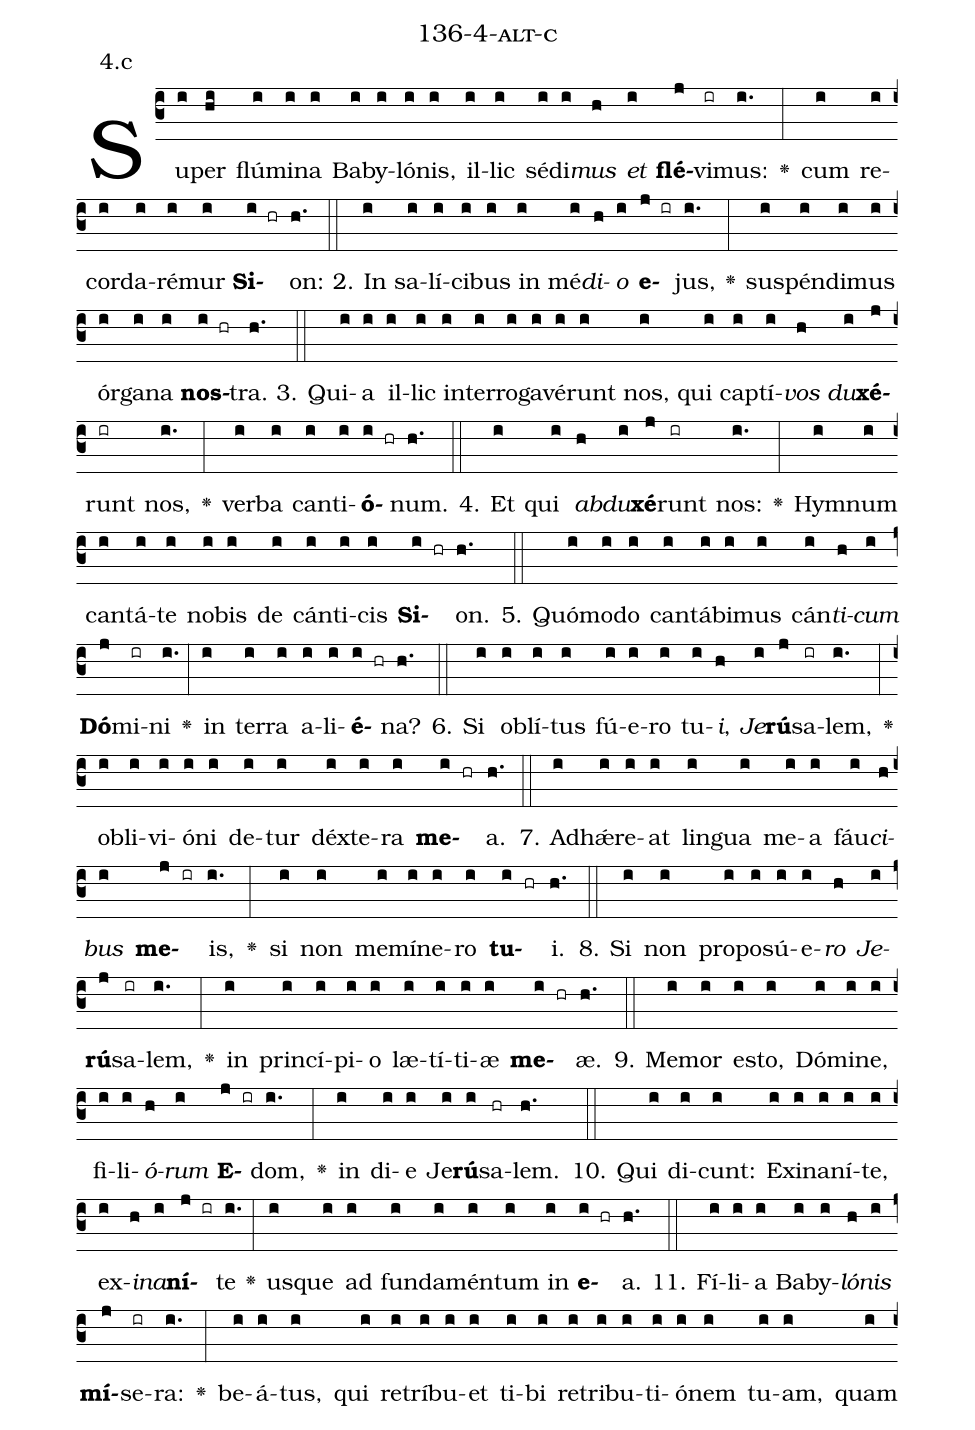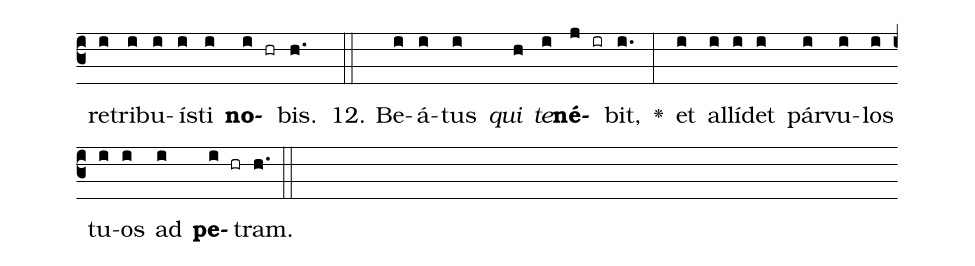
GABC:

name: 136-4-alt-c;
annotation: 4.c;
%%
(c3)Su(i)per(hi) flú(i)mi(i)na(i) Ba(i)by(i)ló(i)nis,(i) il(i)lic(i) sé(i)di(i)<i>mus</i>(h) <i>et</i>(i) <b>flé</b>(j)vi(ir)mus:(i.) <v>\greheightstar</v>(:) cum(i) re(i)cor(i)da(i)ré(i)mur(i) <b>Si</b>(i hr)on:(h.) (::)
2. In(i) sa(i)lí(i)ci(i)bus(i) in(i) mé(i)<i>di</i>(h)<i>o</i>(i) <b>e</b>(j ir)jus,(i.) <v>\greheightstar</v>(:) sus(i)pén(i)di(i)mus(i) ór(i)ga(i)na(i) <b>nos</b>(i hr)tra.(h.) (::)
3. Qui(i)a(i) il(i)lic(i) in(i)ter(i)ro(i)ga(i)vé(i)runt(i) nos,(i) qui(i) cap(i)tí(i)<i>vos</i>(h) <i>du</i>(i)<b>xé</b>(j)runt(ir) nos,(i.) <v>\greheightstar</v>(:) ver(i)ba(i) can(i)ti(i)<b>ó</b>(i hr)num.(h.) (::)
4. Et(i) qui(i) <i>ab</i>(h)<i>du</i>(i)<b>xé</b>(j)runt(ir) nos:(i.) <v>\greheightstar</v>(:) Hym(i)num(i) can(i)tá(i)te(i) no(i)bis(i) de(i) cán(i)ti(i)cis(i) <b>Si</b>(i hr)on.(h.) (::)
5. Quó(i)mo(i)do(i) can(i)tá(i)bi(i)mus(i) cán(i)<i>ti</i>(h)<i>cum</i>(i) <b>Dó</b>(j)mi(ir)ni(i.) <v>\greheightstar</v>(:) in(i) ter(i)ra(i) a(i)li(i)<b>é</b>(i hr)na?(h.) (::)
6. Si(i) ob(i)lí(i)tus(i) fú(i)e(i)ro(i) tu(i)<i>i</i>,(h) <i>Je</i>(i)<b>rú</b>(j)sa(ir)lem,(i.) <v>\greheightstar</v>(:) ob(i)li(i)vi(i)ó(i)ni(i) de(i)tur(i) déx(i)te(i)ra(i) <b>me</b>(i hr)a.(h.) (::)
7. Ad(i)hǽ(i)re(i)at(i) lin(i)gua(i) me(i)a(i) fáu(i)<i>ci</i>(h)<i>bus</i>(i) <b>me</b>(j ir)is,(i.) <v>\greheightstar</v>(:) si(i) non(i) me(i)mí(i)ne(i)ro(i) <b>tu</b>(i hr)i.(h.) (::)
8. Si(i) non(i) pro(i)po(i)sú(i)e(i)<i>ro</i>(h) <i>Je</i>(i)<b>rú</b>(j)sa(ir)lem,(i.) <v>\greheightstar</v>(:) in(i) prin(i)cí(i)pi(i)o(i) læ(i)tí(i)ti(i)æ(i) <b>me</b>(i hr)æ.(h.) (::)
9. Me(i)mor(i) es(i)to,(i) Dó(i)mi(i)ne,(i) fi(i)li(i)<i>ó</i>(h)<i>rum</i>(i) <b>E</b>(j ir)dom,(i.) <v>\greheightstar</v>(:) in(i) di(i)e(i) Je(i)<b>rú</b>(i)sa(hr)lem.(h.) (::)
10. Qui(i) di(i)cunt:(i) Ex(i)i(i)na(i)ní(i)te,(i) ex(i)<i>i</i>(h)<i>na</i>(i)<b>ní</b>(j ir)te(i.) <v>\greheightstar</v>(:) us(i)que(i) ad(i) fun(i)da(i)mén(i)tum(i) in(i) <b>e</b>(i hr)a.(h.) (::)
11. Fí(i)li(i)a(i) Ba(i)by(i)<i>ló</i>(h)<i>nis</i>(i) <b>mí</b>(j)se(ir)ra:(i.) <v>\greheightstar</v>(:) be(i)á(i)tus,(i) qui(i) re(i)trí(i)bu(i)et(i) ti(i)bi(i) re(i)tri(i)bu(i)ti(i)ó(i)nem(i) tu(i)am,(i) quam(i) re(i)tri(i)bu(i)ís(i)ti(i) <b>no</b>(i hr)bis.(h.) (::)
12. Be(i)á(i)tus(i) <i>qui</i>(h) <i>te</i>(i)<b>né</b>(j ir)bit,(i.) <v>\greheightstar</v>(:) et(i) al(i)lí(i)det(i) pár(i)vu(i)los(i) tu(i)os(i) ad(i) <b>pe</b>(i hr)tram.(h.) (::)
